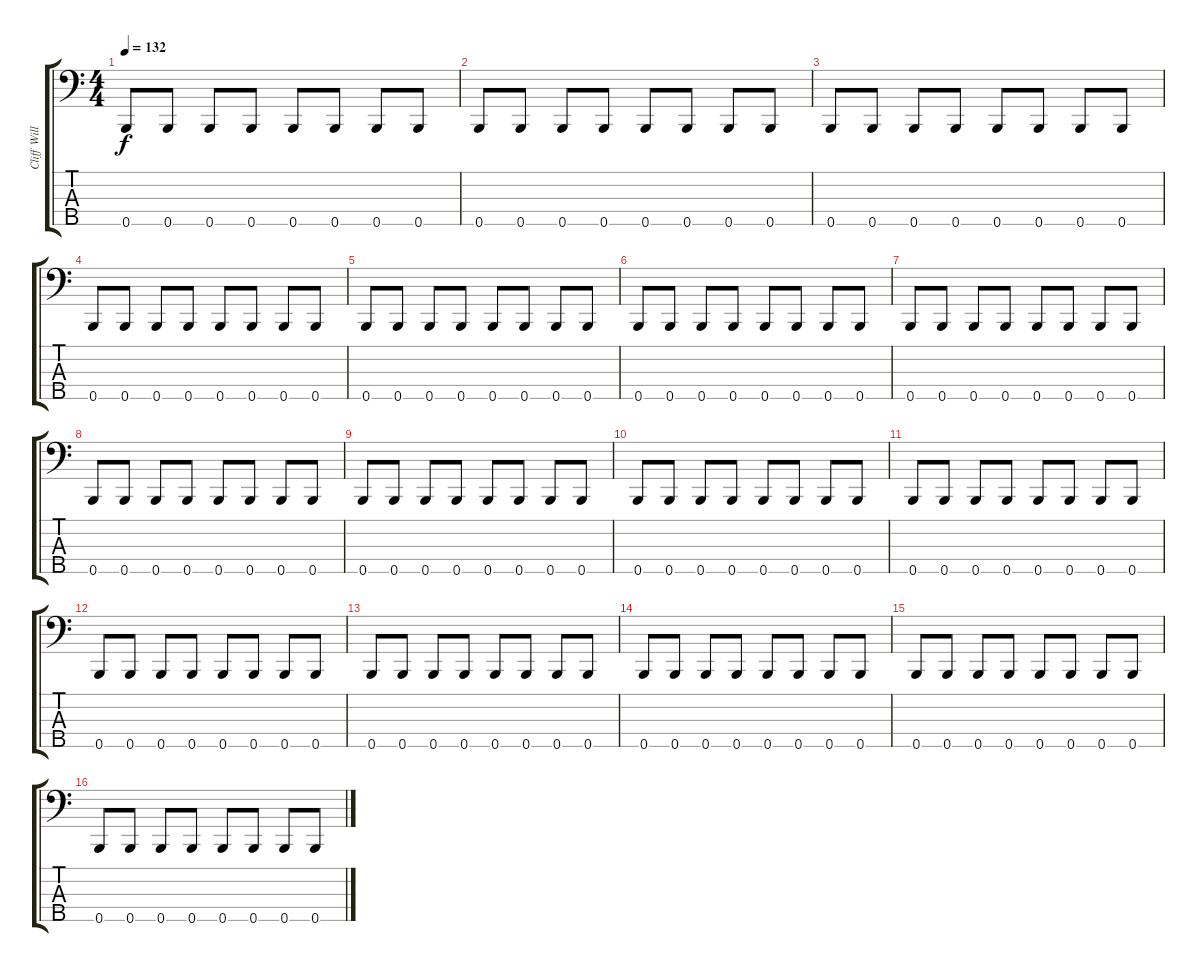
\track ("Cliff Williams" "Cliff Will") {instrument electricbassfinger}
\staff {score tabs}
\tuning (G2 D2 A1 E1 B0) {hide}
\ts (4 4)
\tempo 132
\clef f4
\ks c
0.5.8{dy f} 0.5.8 0.5.8 0.5.8 0.5.8 0.5.8 0.5.8 0.5.8 |
0.5.8 0.5.8 0.5.8 0.5.8 0.5.8 0.5.8 0.5.8 0.5.8 |
0.5.8 0.5.8 0.5.8 0.5.8 0.5.8 0.5.8 0.5.8 0.5.8 |
0.5.8 0.5.8 0.5.8 0.5.8 0.5.8 0.5.8 0.5.8 0.5.8 |
0.5.8 0.5.8 0.5.8 0.5.8 0.5.8 0.5.8 0.5.8 0.5.8 |
0.5.8 0.5.8 0.5.8 0.5.8 0.5.8 0.5.8 0.5.8 0.5.8 |
0.5.8 0.5.8 0.5.8 0.5.8 0.5.8 0.5.8 0.5.8 0.5.8 |
0.5.8 0.5.8 0.5.8 0.5.8 0.5.8 0.5.8 0.5.8 0.5.8 |
0.5.8 0.5.8 0.5.8 0.5.8 0.5.8 0.5.8 0.5.8 0.5.8 |
0.5.8 0.5.8 0.5.8 0.5.8 0.5.8 0.5.8 0.5.8 0.5.8 |
0.5.8 0.5.8 0.5.8 0.5.8 0.5.8 0.5.8 0.5.8 0.5.8 |
0.5.8 0.5.8 0.5.8 0.5.8 0.5.8 0.5.8 0.5.8 0.5.8 |
0.5.8 0.5.8 0.5.8 0.5.8 0.5.8 0.5.8 0.5.8 0.5.8 |
0.5.8 0.5.8 0.5.8 0.5.8 0.5.8 0.5.8 0.5.8 0.5.8 |
0.5.8 0.5.8 0.5.8 0.5.8 0.5.8 0.5.8 0.5.8 0.5.8 |
0.5.8 0.5.8 0.5.8 0.5.8 0.5.8 0.5.8 0.5.8 0.5.8
